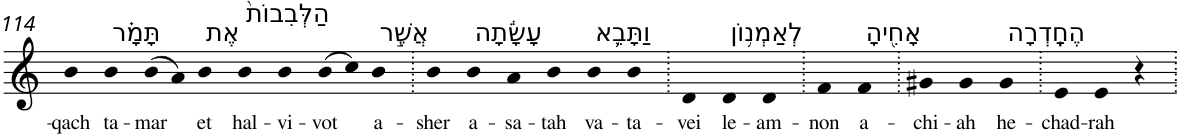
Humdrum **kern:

**kern	**text
*part1	*part1
*staff1	*staff1
*I"Piano	*
*I'Pno	*
!!LO:PB:g=z
*clefG2	*
*k[]	*
=114	=114
!	!LO:LY:b
4b	-qach
!LO:TX:a:t=תָּמָ֗ר	!
!	!LO:LY:b
4b	ta-
!	!LO:LY:b
(>8b	-mar
8a)	.
!LO:TX:a:t=אֶת	!
!	!LO:LY:b
4b	et
!LO:TX:a:t=הַלְּבִבוֹת֙	!
!	!LO:LY:b
4b	hal-
!	!LO:LY:b
4b	-vi-
!	!LO:LY:b
(>8b	-vot
8cc)	.
!LO:TX:a:t=אֲשֶׁ֣ר	!
!	!LO:LY:b
4b	a-
=115.	=115.
!	!LO:LY:b
4b	-sher
!LO:TX:a:t=עָשָׂ֔תָה	!
!	!LO:LY:b
4b	a-
!	!LO:LY:b
4a	-sa-
!	!LO:LY:b
4b	-tah
!LO:TX:a:t=וַתָּבֵ֛א	!
!	!LO:LY:b
4b	va-
!	!LO:LY:b
4b	-ta-
=116.	=116.
!	!LO:LY:b
4d	-vei
!LO:TX:a:t=לְאַמְנ֥וֹן	!
!	!LO:LY:b
4d	le-
!	!LO:LY:b
4d	-am-
=117.	=117.
!	!LO:LY:b
4f	-non
!LO:TX:a:t=אָחִ֖יהָ	!
!	!LO:LY:b
4f	a-
=118.	=118.
!	!LO:LY:b
4g#X	-chi-
!	!LO:LY:b
4g#	-ah
!LO:TX:a:t=הֶחָֽדְרָה	!
!	!LO:LY:b
4g#	he-
=119.	=119.
!	!LO:LY:b
4e	-chad-
!	!LO:LY:b
4e	-rah
4r	.
=.	=.
*-	*-
